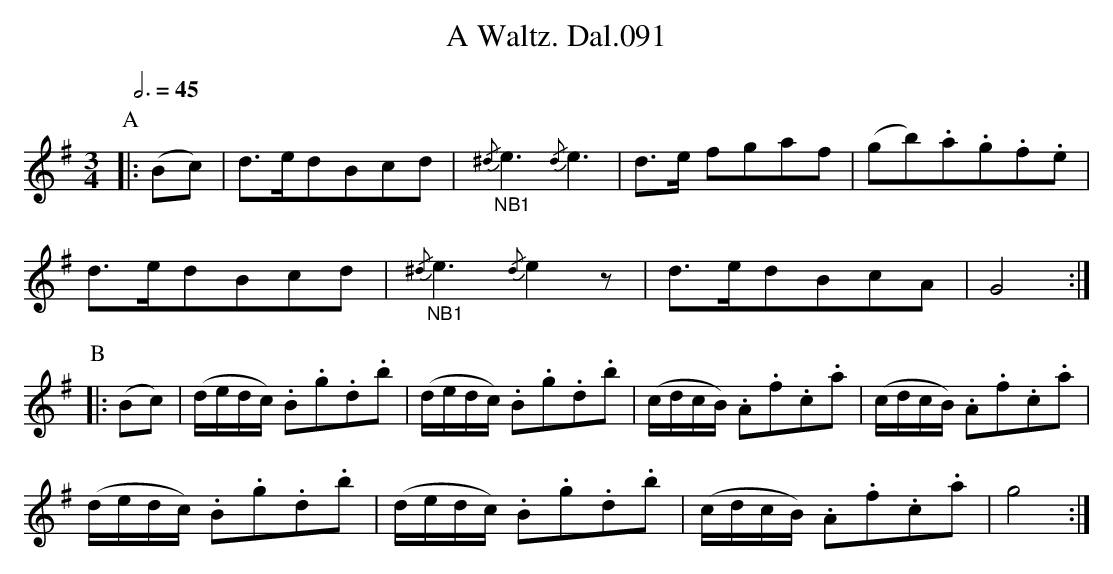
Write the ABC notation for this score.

X:1
T:Waltz. Dal.091, A
M:3/4
L:1/8
Q:3/4=45
K:G
P:A
|: (Bc) | d>edBcd | "_NB1"{/^d}e3 {/d}e3 | d>e fgaf | (gb).a.g.f.e |
d>edBcd | "_NB1"{/^d}e3 {/d}e2 z | d>edBcA | G4 :|
P:B
|: (Bc) | (d/e/d/c/) .B.g.d.b | (d/e/d/c/) .B.g.d.b | (c/d/c/B/) .A.f.c.a | (c/d/c/B/) .A.f.c.a |
(d/e/d/c/) .B.g.d.b | (d/e/d/c/) .B.g.d.b | (c/d/c/B/) .A.f.c.a | g4 :|
